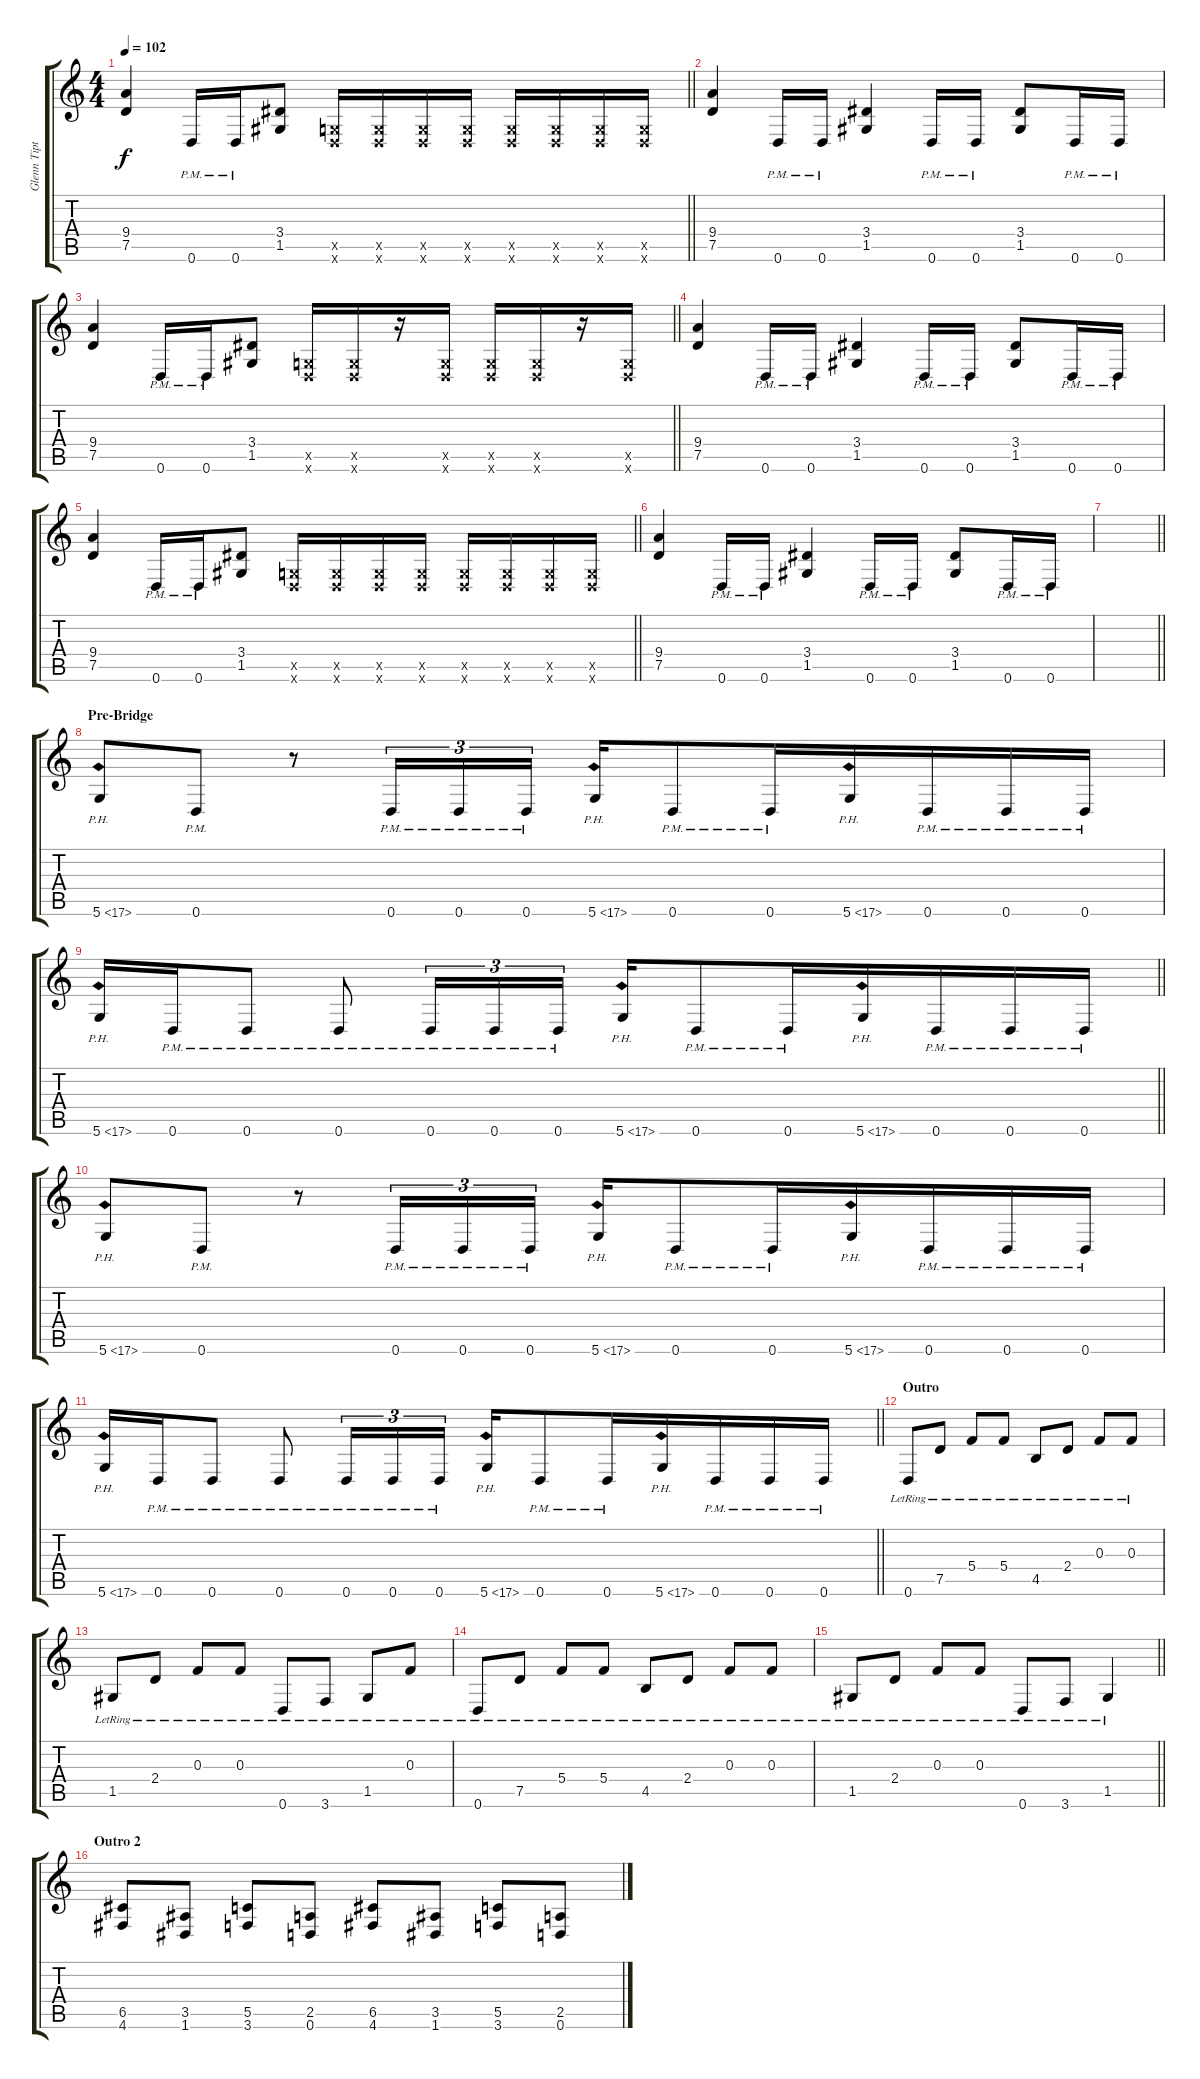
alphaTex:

\track ("Glenn Tipton" "Glenn Tipt") {instrument distortionguitar}
\staff {score tabs}
\tuning (D4 A3 F3 C3 G2 D2) {hide}
\ts (4 4)
\tempo 102
\clef g2
\barLineRight lightlight
\ks c
(9.4 7.5).4{dy f} 0.6{pm}.16 0.6{pm}.16 (3.4 1.5).8 (0.5{x} 0.6{x}).16 (0.5{x} 0.6{x}).16 (0.5{x} 0.6{x}).16 (0.5{x} 0.6{x}).16 (0.5{x} 0.6{x}).16 (0.5{x} 0.6{x}).16 (0.5{x} 0.6{x}).16 (0.5{x} 0.6{x}).16 |
(9.4 7.5).4 0.6{pm}.16 0.6{pm}.16 (3.4 1.5).4 0.6{pm}.16 0.6{pm}.16 (3.4 1.5).8 0.6{pm}.16 0.6{pm}.16 |
\barLineRight lightlight
(9.4 7.5).4 0.6{pm}.16 0.6{pm}.16 (3.4 1.5).8 (0.5{x} 0.6{x}).16 (0.5{x} 0.6{x}).16 r.16 (0.5{x} 0.6{x}).16 (0.5{x} 0.6{x}).16 (0.5{x} 0.6{x}).16 r.16 (0.5{x} 0.6{x}).16 |
(9.4 7.5).4 0.6{pm}.16 0.6{pm}.16 (3.4 1.5).4 0.6{pm}.16 0.6{pm}.16 (3.4 1.5).8 0.6{pm}.16 0.6{pm}.16 |
\barLineRight lightlight
(9.4 7.5).4 0.6{pm}.16 0.6{pm}.16 (3.4 1.5).8 (0.5{x} 0.6{x}).16 (0.5{x} 0.6{x}).16 (0.5{x} 0.6{x}).16 (0.5{x} 0.6{x}).16 (0.5{x} 0.6{x}).16 (0.5{x} 0.6{x}).16 (0.5{x} 0.6{x}).16 (0.5{x} 0.6{x}).16 |
(9.4 7.5).4 0.6{pm}.16 0.6{pm}.16 (3.4 1.5).4 0.6{pm}.16 0.6{pm}.16 (3.4 1.5).8 0.6{pm}.16 0.6{pm}.16 |
\barLineRight lightlight
|
\section ("" "Pre-Bridge")
5.6{ph 12}.8 0.6{pm}.8 r.8 0.6{pm}.16{tu (3 2)} 0.6{pm}.16{tu (3 2)} 0.6{pm}.16{tu (3 2) beam splitsecondary} 5.6{ph 12}.16 0.6{pm}.8 0.6{pm}.16{beam merge} 5.6{ph 12}.16 0.6{pm}.16 0.6{pm}.16 0.6{pm}.16 |
\barLineRight lightlight
5.6{ph 12}.16 0.6{pm}.16 0.6{pm}.8 0.6{pm}.8 0.6{pm}.16{tu (3 2)} 0.6{pm}.16{tu (3 2)} 0.6{pm}.16{tu (3 2) beam splitsecondary} 5.6{ph 12}.16 0.6{pm}.8 0.6{pm}.16{beam merge} 5.6{ph 12}.16 0.6{pm}.16 0.6{pm}.16 0.6{pm}.16 |
5.6{ph 12}.8 0.6{pm}.8 r.8 0.6{pm}.16{tu (3 2)} 0.6{pm}.16{tu (3 2)} 0.6{pm}.16{tu (3 2) beam splitsecondary} 5.6{ph 12}.16 0.6{pm}.8 0.6{pm}.16{beam merge} 5.6{ph 12}.16 0.6{pm}.16 0.6{pm}.16 0.6{pm}.16 |
\barLineRight lightlight
5.6{ph 12}.16 0.6{pm}.16 0.6{pm}.8 0.6{pm}.8 0.6{pm}.16{tu (3 2)} 0.6{pm}.16{tu (3 2)} 0.6{pm}.16{tu (3 2) beam splitsecondary} 5.6{ph 12}.16 0.6{pm}.8 0.6{pm}.16{beam merge} 5.6{ph 12}.16 0.6{pm}.16 0.6{pm}.16 0.6{pm}.16 |
\section ("" "Outro")
0.6{lr}.8{instrument electricguitarclean} 7.5{lr}.8 5.4{lr}.8 5.4{lr}.8 4.5{lr}.8 2.4{lr}.8 0.3{lr}.8 0.3{lr}.8 |
1.5{lr}.8 2.4{lr}.8 0.3{lr}.8 0.3{lr}.8 0.6{lr}.8 3.6{lr}.8 1.5{lr}.8 0.3{lr}.8 |
0.6{lr}.8 7.5{lr}.8 5.4{lr}.8 5.4{lr}.8 4.5{lr}.8 2.4{lr}.8 0.3{lr}.8 0.3{lr}.8 |
\barLineRight lightlight
1.5{lr}.8 2.4{lr}.8 0.3{lr}.8 0.3{lr}.8 0.6{lr}.8 3.6{lr}.8 1.5{lr}.4 |
\section ("" "Outro 2")
(6.5 4.6).8{instrument distortionguitar} (3.5 1.6).8 (5.5 3.6).8 (2.5 0.6).8 (6.5 4.6).8 (3.5 1.6).8 (5.5 3.6).8 (2.5 0.6).8
